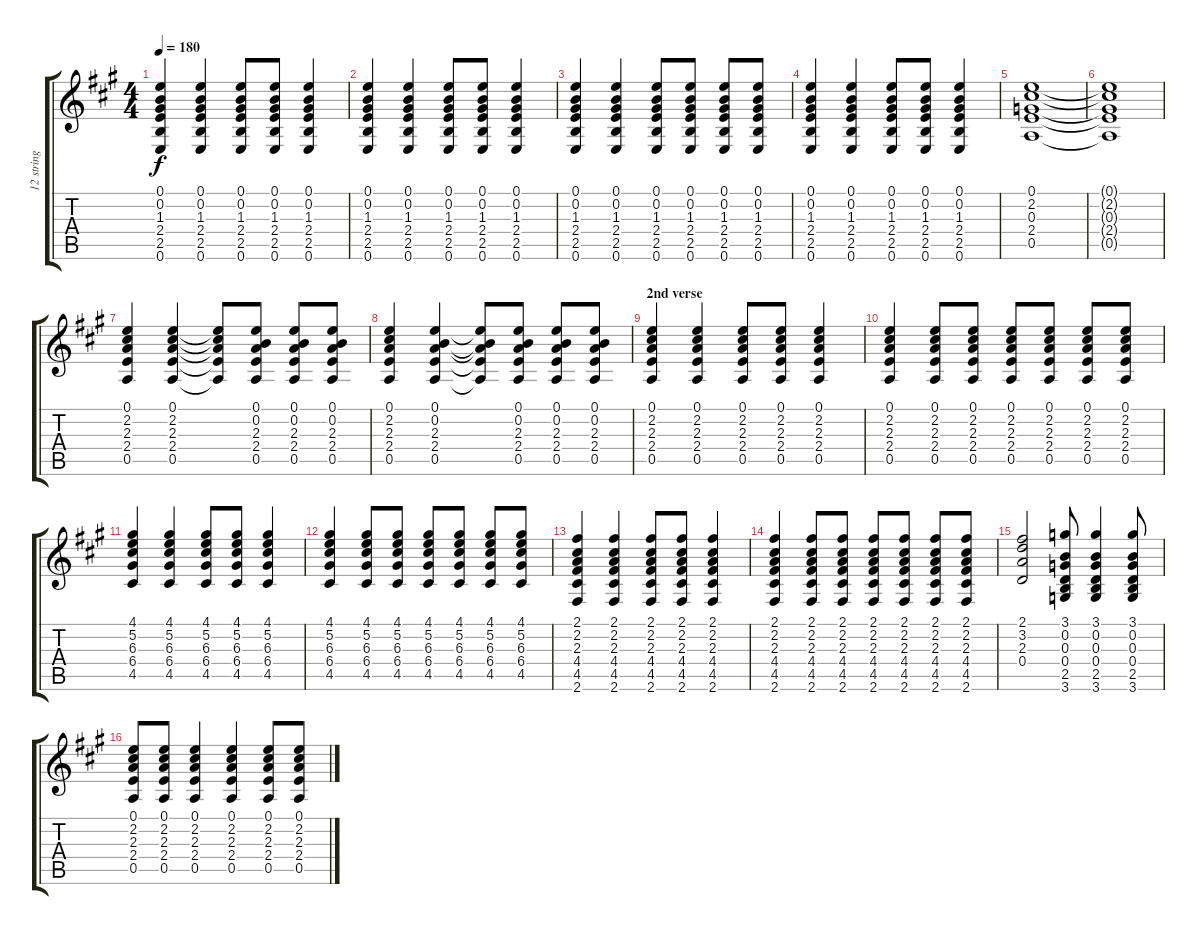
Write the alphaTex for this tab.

\track ("12 string" "12 string") {instrument acousticguitarsteel}
\staff {score tabs}
\tuning (E4 B3 G3 D3 A2 E2) {hide}
\ts (4 4)
\tempo 180
\clef g2
\ks a
(0.1 0.2 1.3 2.4 2.5 0.6).4{dy f} (0.1 0.2 1.3 2.4 2.5 0.6).4 (0.1 0.2 1.3 2.4 2.5 0.6).8 (0.1 0.2 1.3 2.4 2.5 0.6).8 (0.1 0.2 1.3 2.4 2.5 0.6).4 |
(0.1 0.2 1.3 2.4 2.5 0.6).4 (0.1 0.2 1.3 2.4 2.5 0.6).4 (0.1 0.2 1.3 2.4 2.5 0.6).8 (0.1 0.2 1.3 2.4 2.5 0.6).8 (0.1 0.2 1.3 2.4 2.5 0.6).4 |
(0.1 0.2 1.3 2.4 2.5 0.6).4 (0.1 0.2 1.3 2.4 2.5 0.6).4 (0.1 0.2 1.3 2.4 2.5 0.6).8 (0.1 0.2 1.3 2.4 2.5 0.6).8 (0.1 0.2 1.3 2.4 2.5 0.6).8 (0.1 0.2 1.3 2.4 2.5 0.6).8 |
(0.1 0.2 1.3 2.4 2.5 0.6).4 (0.1 0.2 1.3 2.4 2.5 0.6).4 (0.1 0.2 1.3 2.4 2.5 0.6).8 (0.1 0.2 1.3 2.4 2.5 0.6).8 (0.1 0.2 1.3 2.4 2.5 0.6).4 |
(0.1 2.2 0.3 2.4 0.5).1 |
(0.1{t} 2.2{t} 0.3{t} 2.4{t} 0.5{t}).1 |
(0.1 2.2 2.3 2.4 0.5).4 (0.1 2.2 2.3 2.4 0.5).4 (0.1{t} 2.2{t} 2.3{t} 2.4{t} 0.5{t}).8 (0.1 0.2 2.3 2.4 0.5).8 (0.1 0.2 2.3 2.4 0.5).8 (0.1 0.2 2.3 2.4 0.5).8 |
(0.1 2.2 2.3 2.4 0.5).4 (0.1 0.2 2.3 2.4 0.5).4 (0.1{t} 0.2{t} 2.3{t} 2.4{t} 0.5{t}).8 (0.1 0.2 2.3 2.4 0.5).8 (0.1 0.2 2.3 2.4 0.5).8 (0.1 0.2 2.3 2.4 0.5).8 |
\section ("" "2nd verse")
(0.1 2.2 2.3 2.4 0.5).4 (0.1 2.2 2.3 2.4 0.5).4 (0.1 2.2 2.3 2.4 0.5).8 (0.1 2.2 2.3 2.4 0.5).8 (0.1 2.2 2.3 2.4 0.5).4 |
(0.1 2.2 2.3 2.4 0.5).4 (0.1 2.2 2.3 2.4 0.5).8 (0.1 2.2 2.3 2.4 0.5).8 (0.1 2.2 2.3 2.4 0.5).8 (0.1 2.2 2.3 2.4 0.5).8 (0.1 2.2 2.3 2.4 0.5).8 (0.1 2.2 2.3 2.4 0.5).8 |
(4.1 5.2 6.3 6.4 4.5).4 (4.1 5.2 6.3 6.4 4.5).4 (4.1 5.2 6.3 6.4 4.5).8 (4.1 5.2 6.3 6.4 4.5).8 (4.1 5.2 6.3 6.4 4.5).4 |
(4.1 5.2 6.3 6.4 4.5).4 (4.1 5.2 6.3 6.4 4.5).8 (4.1 5.2 6.3 6.4 4.5).8 (4.1 5.2 6.3 6.4 4.5).8 (4.1 5.2 6.3 6.4 4.5).8 (4.1 5.2 6.3 6.4 4.5).8 (4.1 5.2 6.3 6.4 4.5).8 |
(2.1 2.2 2.3 4.4 4.5 2.6).4 (2.1 2.2 2.3 4.4 4.5 2.6).4 (2.1 2.2 2.3 4.4 4.5 2.6).8 (2.1 2.2 2.3 4.4 4.5 2.6).8 (2.1 2.2 2.3 4.4 4.5 2.6).4 |
(2.1 2.2 2.3 4.4 4.5 2.6).4 (2.1 2.2 2.3 4.4 4.5 2.6).8 (2.1 2.2 2.3 4.4 4.5 2.6).8 (2.1 2.2 2.3 4.4 4.5 2.6).8 (2.1 2.2 2.3 4.4 4.5 2.6).8 (2.1 2.2 2.3 4.4 4.5 2.6).8 (2.1 2.2 2.3 4.4 4.5 2.6).8 |
(2.1 3.2 2.3 0.4).2 (3.1 0.2 0.3 0.4 2.5 3.6).8 (3.1 0.2 0.3 0.4 2.5 3.6).4 (3.1 0.2 0.3 0.4 2.5 3.6).8 |
(0.1 2.2 2.3 2.4 0.5).8 (0.1 2.2 2.3 2.4 0.5).8 (0.1 2.2 2.3 2.4 0.5).4 (0.1 2.2 2.3 2.4 0.5).4 (0.1 2.2 2.3 2.4 0.5).8 (0.1 2.2 2.3 2.4 0.5).8
